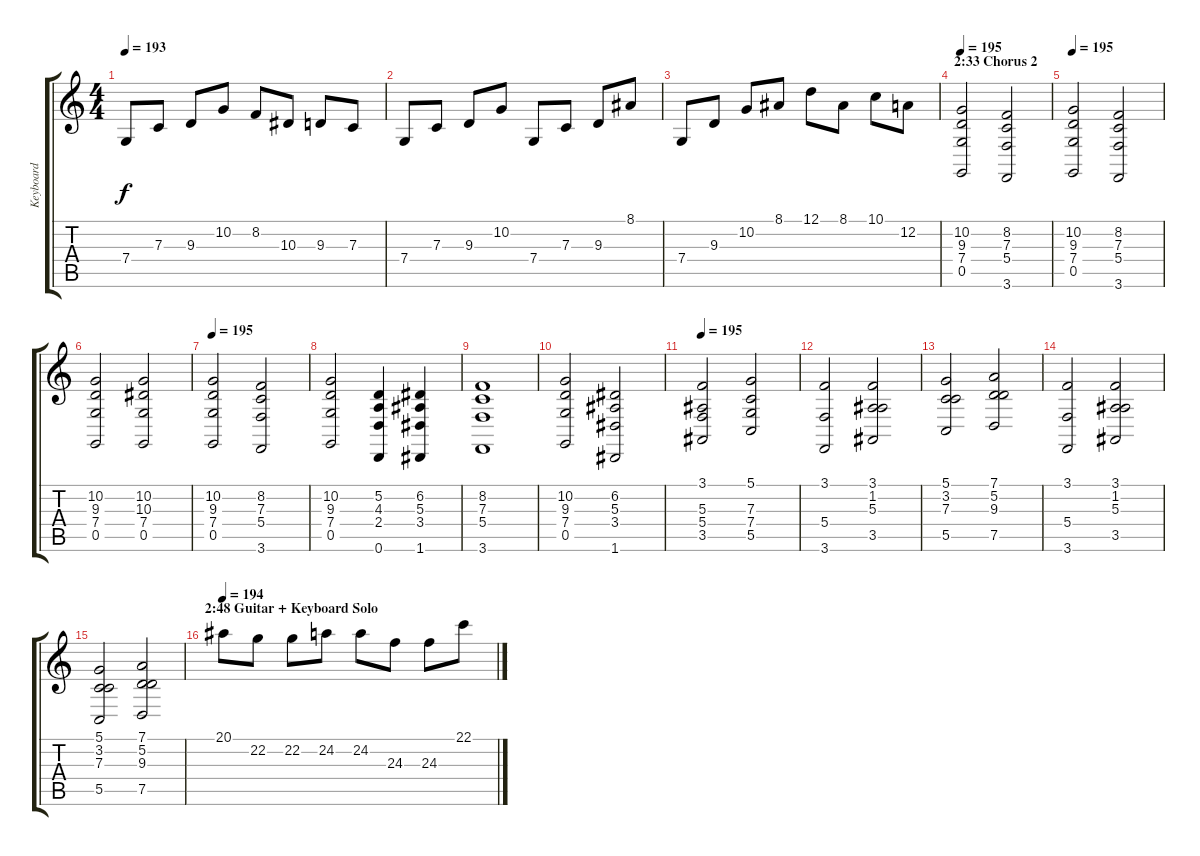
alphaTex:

\track ("Keyboard" "Keyboard") {instrument fx4atmosphere}
\staff {score tabs}
\tuning (D4 A3 F3 C3 G2 D2) {hide}
\ts (4 4)
\tempo 193
\clef g2
\ks c
7.4.8{dy f} 7.3.8 9.3.8 10.2.8 8.2.8 10.3.8 9.3.8 7.3.8 |
7.4.8 7.3.8 9.3.8 10.2.8 7.4.8 7.3.8 9.3.8 8.1.8 |
7.4.8 9.3.8 10.2.8 8.1.8 12.1.8 8.1.8 10.1.8 12.2.8 |
\section ("" "2:33 Chorus 2")
\tempo 194
\tempo 195
(10.2 9.3 7.4 0.5).2{volume 12 instrument choiraahs} (8.2 7.3 5.4 3.6).2 |
\tempo 195
(10.2 9.3 7.4 0.5).2{volume 12} (8.2 7.3 5.4 3.6).2 |
(10.2 9.3 7.4 0.5).2 (10.2 10.3 7.4 0.5).2 |
\tempo 195
(10.2 9.3 7.4 0.5).2{volume 12 instrument choiraahs} (8.2 7.3 5.4 3.6).2 |
(10.2 9.3 7.4 0.5).2 (5.2 4.3 2.4 0.6).4 (6.2 5.3 3.4 1.6).4 |
(8.2 7.3 5.4 3.6).1 |
(10.2 9.3 7.4 0.5).2 (6.2 5.3 3.4 1.6).2 |
\tempo 195
(3.1 5.3 5.4 3.5).2{instrument choiraahs} (5.1 7.3 7.4 5.5).2 |
(3.1 5.4 3.6).2 (3.1 1.2 5.3 3.5).2 |
(5.1 3.2 7.3 5.5).2 (7.1 5.2 9.3 7.5).2 |
(3.1 5.4 3.6).2 (3.1 1.2 5.3 3.5).2 |
(5.1 3.2 7.3 5.5).2 (7.1 5.2 9.3 7.5).2 |
\section ("" "2:48 Guitar + Keyboard Solo")
\tempo 194
20.1.8{volume 11 instrument lead1square} 22.2.8 22.2.8 24.2.8 24.2.8 24.3.8 24.3.8 22.1.8
